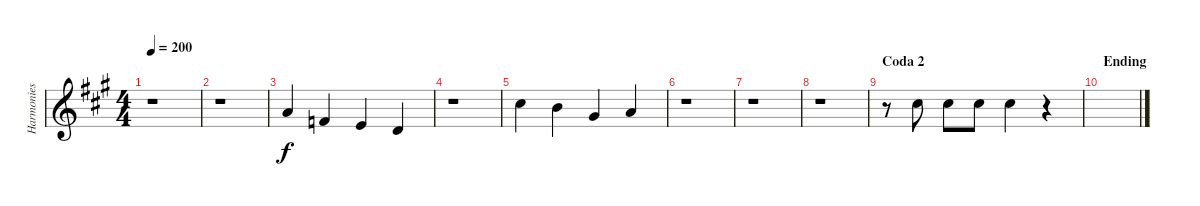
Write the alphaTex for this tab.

\track ("Harmonies" "Harmonies") {instrument altosax}
\staff {score}
\tuning (E4 B3 G3 D3 A2 E2 B1) {hide}
\ts (4 4)
\tempo 200
\clef g2
\ks a
r.1{dy f} |
r.1 |
5.1.4 1.1.4 0.1.4 3.2.4 |
r.1 |
9.1.4 7.1.4 4.1.4 5.1.4 |
r.1 |
r.1 |
r.1 |
\section ("" "Coda 2")
r.8 9.1.8 9.1.8 9.1.8 9.1.4 r.4 |
\section ("" "Ending")
